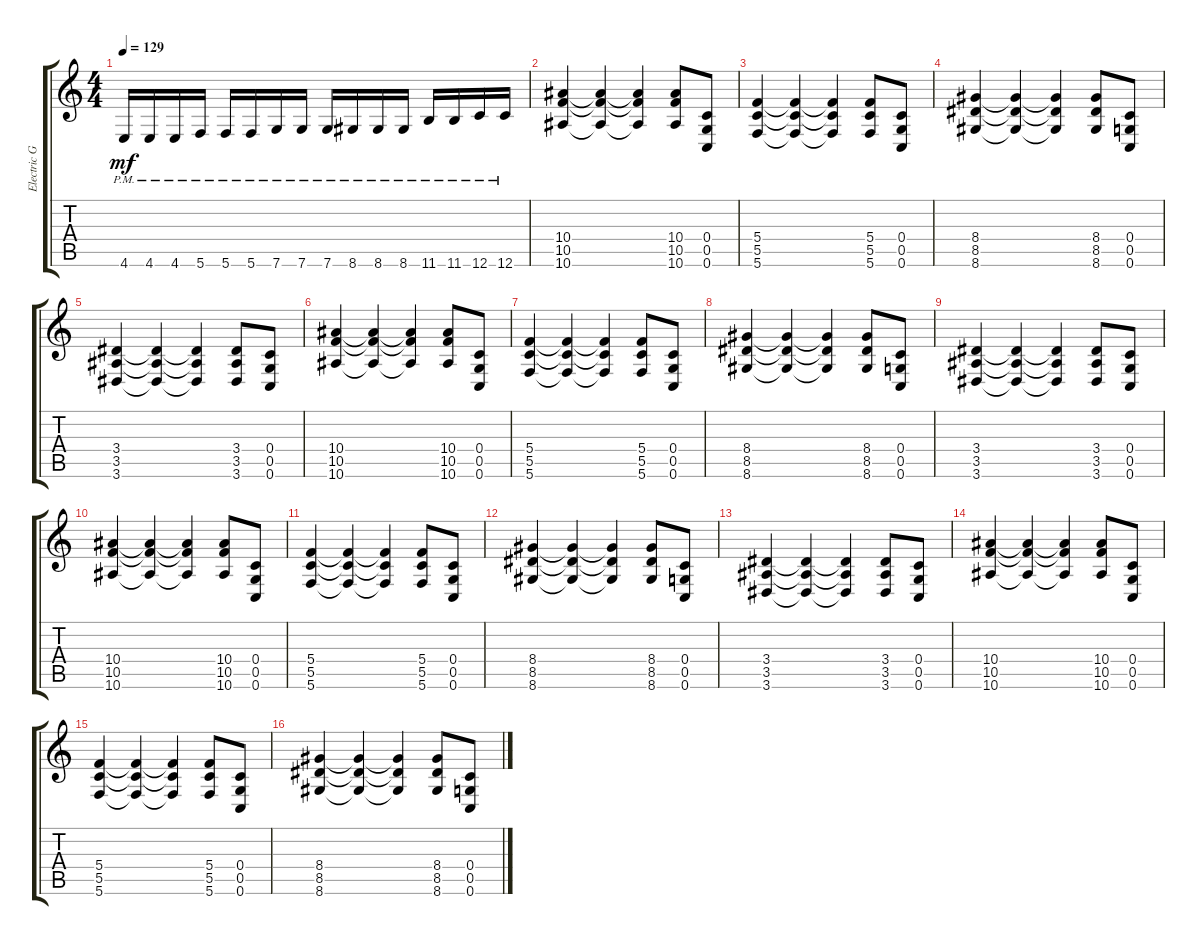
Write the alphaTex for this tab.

\track ("Electric Guitar" "Electric G") {instrument distortionguitar}
\staff {score tabs}
\tuning (D4 A3 F3 C3 G2 C2) {hide}
\ts (4 4)
\tempo 129
\clef g2
\ks c
4.6{pm}.16{dy mf} 4.6{pm}.16 4.6{pm}.16 5.6{pm}.16 5.6{pm}.16 5.6{pm}.16 7.6{pm}.16 7.6{pm}.16 7.6{pm}.16 8.6{pm}.16 8.6{pm}.16 8.6{pm}.16 11.6{pm}.16 11.6{pm}.16 12.6{pm}.16 12.6{pm}.16 |
(10.4 10.5 10.6).4 (10.4{t} 10.5{t} 10.6{t}).4 (10.4{t} 10.5{t} 10.6{t}).4 (10.4 10.5 10.6).8 (0.4 0.5 0.6).8 |
(5.4 5.5 5.6).4 (5.4{t} 5.5{t} 5.6{t}).4 (5.4{t} 5.5{t} 5.6{t}).4 (5.4 5.5 5.6).8 (0.4 0.5 0.6).8 |
(8.4 8.5 8.6).4 (8.4{t} 8.5{t} 8.6{t}).4 (8.4{t} 8.5{t} 8.6{t}).4 (8.4 8.5 8.6).8 (0.4 0.5 0.6).8 |
(3.4 3.5 3.6).4 (3.4{t} 3.5{t} 3.6{t}).4 (3.4{t} 3.5{t} 3.6{t}).4 (3.4 3.5 3.6).8 (0.4 0.5 0.6).8 |
(10.4 10.5 10.6).4 (10.4{t} 10.5{t} 10.6{t}).4 (10.4{t} 10.5{t} 10.6{t}).4 (10.4 10.5 10.6).8 (0.4 0.5 0.6).8 |
(5.4 5.5 5.6).4 (5.4{t} 5.5{t} 5.6{t}).4 (5.4{t} 5.5{t} 5.6{t}).4 (5.4 5.5 5.6).8 (0.4 0.5 0.6).8 |
(8.4 8.5 8.6).4 (8.4{t} 8.5{t} 8.6{t}).4 (8.4{t} 8.5{t} 8.6{t}).4 (8.4 8.5 8.6).8 (0.4 0.5 0.6).8 |
(3.4 3.5 3.6).4 (3.4{t} 3.5{t} 3.6{t}).4 (3.4{t} 3.5{t} 3.6{t}).4 (3.4 3.5 3.6).8 (0.4 0.5 0.6).8 |
(10.4 10.5 10.6).4 (10.4{t} 10.5{t} 10.6{t}).4 (10.4{t} 10.5{t} 10.6{t}).4 (10.4 10.5 10.6).8 (0.4 0.5 0.6).8 |
(5.4 5.5 5.6).4 (5.4{t} 5.5{t} 5.6{t}).4 (5.4{t} 5.5{t} 5.6{t}).4 (5.4 5.5 5.6).8 (0.4 0.5 0.6).8 |
(8.4 8.5 8.6).4 (8.4{t} 8.5{t} 8.6{t}).4 (8.4{t} 8.5{t} 8.6{t}).4 (8.4 8.5 8.6).8 (0.4 0.5 0.6).8 |
(3.4 3.5 3.6).4 (3.4{t} 3.5{t} 3.6{t}).4 (3.4{t} 3.5{t} 3.6{t}).4 (3.4 3.5 3.6).8 (0.4 0.5 0.6).8 |
(10.4 10.5 10.6).4 (10.4{t} 10.5{t} 10.6{t}).4 (10.4{t} 10.5{t} 10.6{t}).4 (10.4 10.5 10.6).8 (0.4 0.5 0.6).8 |
(5.4 5.5 5.6).4 (5.4{t} 5.5{t} 5.6{t}).4 (5.4{t} 5.5{t} 5.6{t}).4 (5.4 5.5 5.6).8 (0.4 0.5 0.6).8 |
(8.4 8.5 8.6).4 (8.4{t} 8.5{t} 8.6{t}).4 (8.4{t} 8.5{t} 8.6{t}).4 (8.4 8.5 8.6).8 (0.4 0.5 0.6).8
